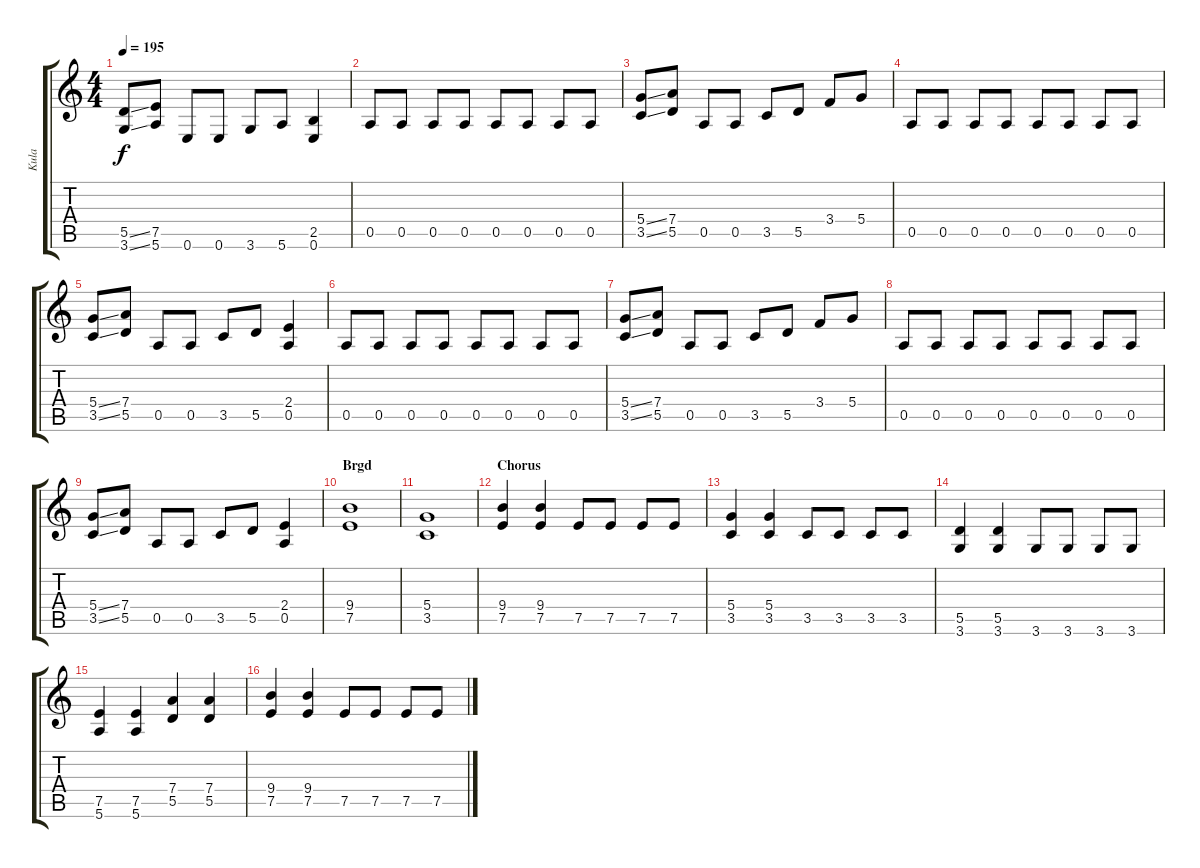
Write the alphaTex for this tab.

\track ("Kula" "Kula") {instrument overdrivenguitar}
\staff {score tabs}
\tuning (E4 B3 G3 D3 A2 E2) {hide}
\ts (4 4)
\tempo 195
\clef g2
\ks c
(5.5{ss} 3.6{ss}).8{dy f} (7.5 5.6).8 0.6.8 0.6.8 3.6.8 5.6.8 (2.5 0.6).4 |
0.5.8 0.5.8 0.5.8 0.5.8 0.5.8 0.5.8 0.5.8 0.5.8 |
(5.4{ss} 3.5{ss}).8 (7.4 5.5).8 0.5.8 0.5.8 3.5.8 5.5.8 3.4.8 5.4.8 |
0.5.8 0.5.8 0.5.8 0.5.8 0.5.8 0.5.8 0.5.8 0.5.8 |
(5.4{ss} 3.5{ss}).8 (7.4 5.5).8 0.5.8 0.5.8 3.5.8 5.5.8 (2.4 0.5).4 |
0.5.8 0.5.8 0.5.8 0.5.8 0.5.8 0.5.8 0.5.8 0.5.8 |
(5.4{ss} 3.5{ss}).8 (7.4 5.5).8 0.5.8 0.5.8 3.5.8 5.5.8 3.4.8 5.4.8 |
0.5.8 0.5.8 0.5.8 0.5.8 0.5.8 0.5.8 0.5.8 0.5.8 |
(5.4{ss} 3.5{ss}).8 (7.4 5.5).8 0.5.8 0.5.8 3.5.8 5.5.8 (2.4 0.5).4 |
\section ("" "Brgd")
(9.4 7.5).1 |
(5.4 3.5).1 |
\section ("" "Chorus")
(9.4 7.5).4 (9.4 7.5).4 7.5.8 7.5.8 7.5.8 7.5.8 |
(5.4 3.5).4 (5.4 3.5).4 3.5.8 3.5.8 3.5.8 3.5.8 |
(5.5 3.6).4 (5.5 3.6).4 3.6.8 3.6.8 3.6.8 3.6.8 |
(7.5 5.6).4 (7.5 5.6).4 (7.4 5.5).4 (7.4 5.5).4 |
(9.4 7.5).4 (9.4 7.5).4 7.5.8 7.5.8 7.5.8 7.5.8
